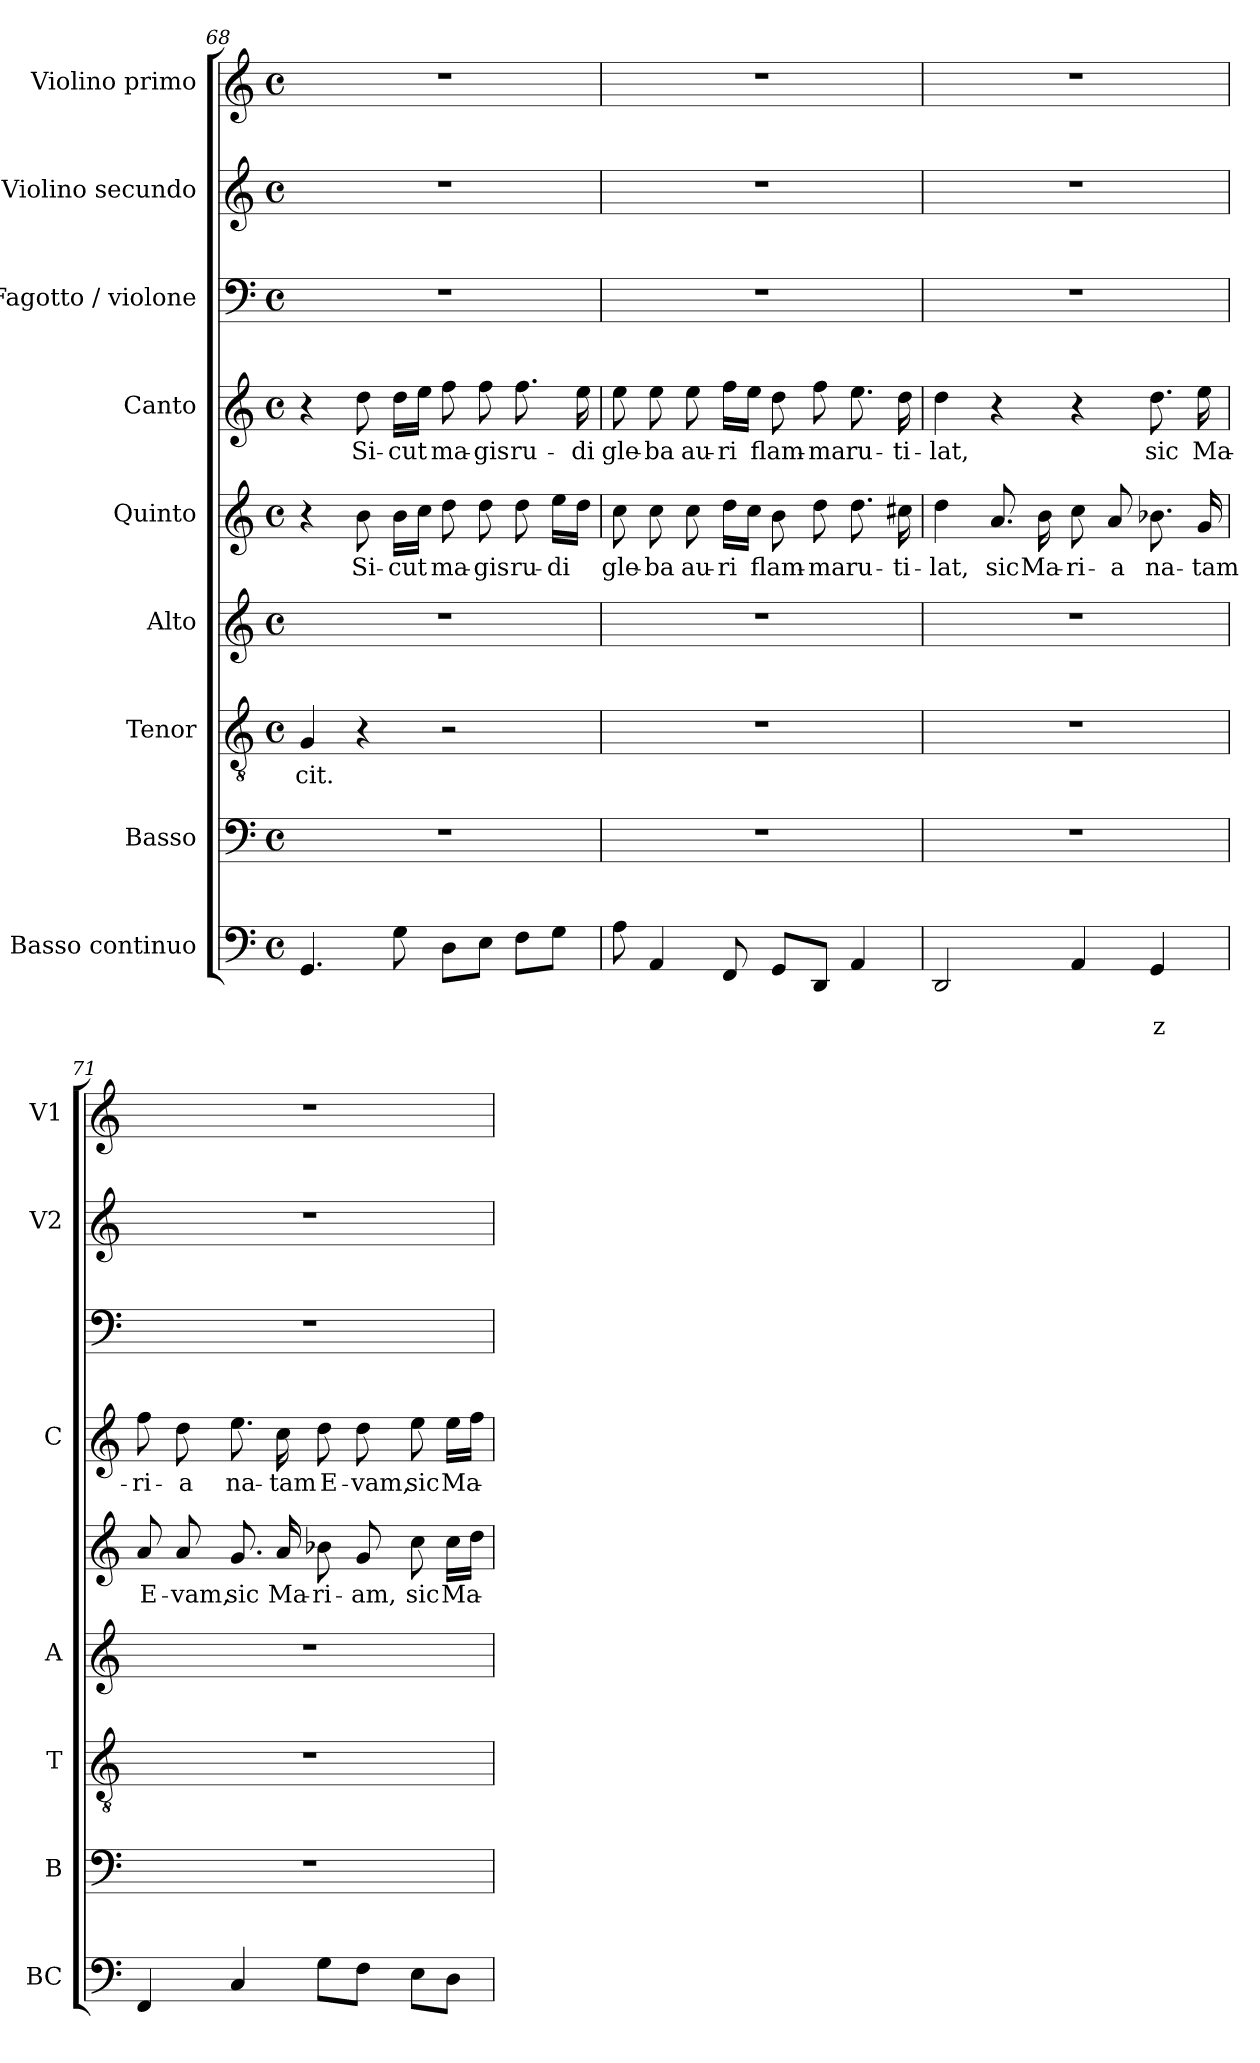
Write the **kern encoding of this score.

**kern	**text	**text	**kern	**kern	**text	**kern	**kern	**text	**kern	**text	**kern	**kern	**kern
*part9	*part9	*part9	*part8	*part7	*part7	*part6	*part5	*part5	*part4	*part4	*part3	*part2	*part1
*staff9	*staff9	*staff9	*staff8	*staff7	*staff7	*staff6	*staff5	*staff5	*staff4	*staff4	*staff3	*staff2	*staff1
*I"Basso continuo	*	*	*I"Basso	*I"Tenor	*	*I"Alto	*I"Quinto	*	*I"Canto	*	*I"Fagotto / violone	*I"Violino secundo	*I"Violino primo
*I'BC	*	*	*I'B	*I'T	*	*I'A	*	*	*I'C	*	*	*I'V2	*I'V1
*clefF4	*	*	*clefF4	*clefGv2	*	*clefG2	*clefG2	*	*clefG2	*	*clefF4	*clefG2	*clefG2
*k[]	*	*	*k[]	*k[]	*	*k[]	*k[]	*	*k[]	*	*k[]	*k[]	*k[]
*C:	*	*	*C:	*C:	*	*C:	*C:	*	*C:	*	*C:	*C:	*C:
*M4/4	*	*	*M4/4	*M4/4	*	*M4/4	*M4/4	*	*M4/4	*	*M4/4	*M4/4	*M4/4
*met(c)	*	*	*met(c)	*met(c)	*	*met(c)	*met(c)	*	*met(c)	*	*met(c)	*met(c)	*met(c)
=68	=68	=68	=68	=68	=68	=68	=68	=68	=68	=68	=68	=68	=68
!	!	!	!	!	!LO:LY:b	!	!	!	!	!	!	!	!
4.GG/	.	.	1r	4G/	-cit.	1r	4r	.	4r	.	1r	1r	1r
!	!	!	!	!	!	!	!	!LO:LY:b	!	!LO:LY:b	!	!	!
.	.	.	.	4r	.	.	8b\	Si-	8dd\	Si-	.	.	.
!	!	!	!	!	!	!	!	!LO:LY:b	!	!LO:LY:b	!	!	!
8G\	.	.	.	.	.	.	16b\LL	-cut	16dd\LL	-cut	.	.	.
.	.	.	.	.	.	.	16cc\JJ	.	16ee\JJ	.	.	.	.
!	!	!	!	!	!	!	!	!LO:LY:b	!	!LO:LY:b	!	!	!
8D\L	.	.	.	2r	.	.	8dd\	ma-	8ff\	ma-	.	.	.
!	!	!	!	!	!	!	!	!LO:LY:b	!	!LO:LY:b	!	!	!
8E\J	.	.	.	.	.	.	8dd\	-gis	8ff\	-gis	.	.	.
!	!	!	!	!	!	!	!	!LO:LY:b	!	!LO:LY:b	!	!	!
8F\L	.	.	.	.	.	.	8dd\	ru-	8.ff\	ru-	.	.	.
!	!	!	!	!	!	!	!	!LO:LY:b	!	!	!	!	!
8G\J	.	.	.	.	.	.	16ee\LL	-di	.	.	.	.	.
!	!	!	!	!	!	!	!	!	!	!LO:LY:b	!	!	!
.	.	.	.	.	.	.	16dd\JJ	.	16ee\	-di	.	.	.
!!LO:PB:g=z
=69	=69	=69	=69	=69	=69	=69	=69	=69	=69	=69	=69	=69	=69
!	!	!	!	!	!	!	!	!LO:LY:b	!	!LO:LY:b	!	!	!
8A\	.	.	1r	1r	.	1r	8cc\	gle-	8ee\	gle-	1r	1r	1r
!	!	!	!	!	!	!	!	!LO:LY:b	!	!LO:LY:b	!	!	!
4AA/	.	.	.	.	.	.	8cc\	-ba	8ee\	-ba	.	.	.
!	!	!	!	!	!	!	!	!LO:LY:b	!	!LO:LY:b	!	!	!
.	.	.	.	.	.	.	8cc\	au-	8ee\	au-	.	.	.
!	!	!	!	!	!	!	!	!LO:LY:b	!	!LO:LY:b	!	!	!
8FF/	.	.	.	.	.	.	16dd\LL	-ri	16ff\LL	-ri	.	.	.
.	.	.	.	.	.	.	16cc\JJ	.	16ee\JJ	.	.	.	.
!	!	!	!	!	!	!	!	!LO:LY:b	!	!LO:LY:b	!	!	!
8GG/L	.	.	.	.	.	.	8b\	flam-	8dd\	flam-	.	.	.
!	!	!	!	!	!	!	!	!LO:LY:b	!	!LO:LY:b	!	!	!
8DD/J	.	.	.	.	.	.	8dd\	-ma	8ff\	-ma	.	.	.
!	!	!	!	!	!	!	!	!LO:LY:b	!	!LO:LY:b	!	!	!
4AA/	.	.	.	.	.	.	8.dd\	ru-	8.ee\	ru-	.	.	.
!	!	!	!	!	!	!	!	!LO:LY:b	!	!LO:LY:b	!	!	!
.	.	.	.	.	.	.	16cc#X\	-ti-	16dd\	-ti-	.	.	.
=70	=70	=70	=70	=70	=70	=70	=70	=70	=70	=70	=70	=70	=70
!	!	!	!	!	!	!	!	!LO:LY:b	!	!LO:LY:b	!	!	!
2DD/	.	.	1r	1r	.	1r	4dd\	-lat,	4dd\	-lat,	1r	1r	1r
!	!	!	!	!	!	!	!	!LO:LY:b	!	!	!	!	!
.	.	.	.	.	.	.	8.a/	sic	4r	.	.	.	.
!	!	!	!	!	!	!	!	!LO:LY:b	!	!	!	!	!
.	.	.	.	.	.	.	16b\	Ma-	.	.	.	.	.
!	!	!	!	!	!	!	!	!LO:LY:b	!	!	!	!	!
4AA/	.	.	.	.	.	.	8cc\	-ri-	4r	.	.	.	.
!	!	!	!	!	!	!	!	!LO:LY:b	!	!	!	!	!
.	.	.	.	.	.	.	8a/	-a	.	.	.	.	.
!	!	!LO:LY:b	!	!	!	!	!	!LO:LY:b	!	!LO:LY:b	!	!	!
4GG/	.	z	.	.	.	.	8.b-X\	na-	8.dd\	sic	.	.	.
!	!	!	!	!	!	!	!	!LO:LY:b	!	!LO:LY:b	!	!	!
.	.	.	.	.	.	.	16g/	-tam	16ee\	Ma-	.	.	.
=71	=71	=71	=71	=71	=71	=71	=71	=71	=71	=71	=71	=71	=71
!	!	!	!	!	!	!	!	!LO:LY:b	!	!LO:LY:b	!	!	!
4FF/	.	.	1r	1r	.	1r	8a/	E-	8ff\	-ri-	1r	1r	1r
!	!	!	!	!	!	!	!	!LO:LY:b	!	!LO:LY:b	!	!	!
.	.	.	.	.	.	.	8a/	-vam,	8dd\	-a	.	.	.
!	!	!	!	!	!	!	!	!LO:LY:b	!	!LO:LY:b	!	!	!
4C/	.	.	.	.	.	.	8.g/	sic	8.ee\	na-	.	.	.
!	!	!	!	!	!	!	!	!LO:LY:b	!	!LO:LY:b	!	!	!
.	.	.	.	.	.	.	16a/	Ma-	16cc\	-tam	.	.	.
!	!	!	!	!	!	!	!	!LO:LY:b	!	!LO:LY:b	!	!	!
8G\L	.	.	.	.	.	.	8b-X\	-ri-	8dd\	E-	.	.	.
!	!	!	!	!	!	!	!	!LO:LY:b	!	!LO:LY:b	!	!	!
8F\J	.	.	.	.	.	.	8g/	-am,	8dd\	-vam,	.	.	.
!	!	!	!	!	!	!	!	!LO:LY:b	!	!LO:LY:b	!	!	!
8E\L	.	.	.	.	.	.	8cc\	sic	8ee\	sic	.	.	.
!	!	!	!	!	!	!	!	!LO:LY:b	!	!LO:LY:b	!	!	!
8D\J	.	.	.	.	.	.	16cc\LL	Ma-	16ee\LL	Ma-	.	.	.
.	.	.	.	.	.	.	16dd\JJ	.	16ff\JJ	.	.	.	.
=	=	=	=	=	=	=	=	=	=	=	=	=	=
*-	*-	*-	*-	*-	*-	*-	*-	*-	*-	*-	*-	*-	*-
